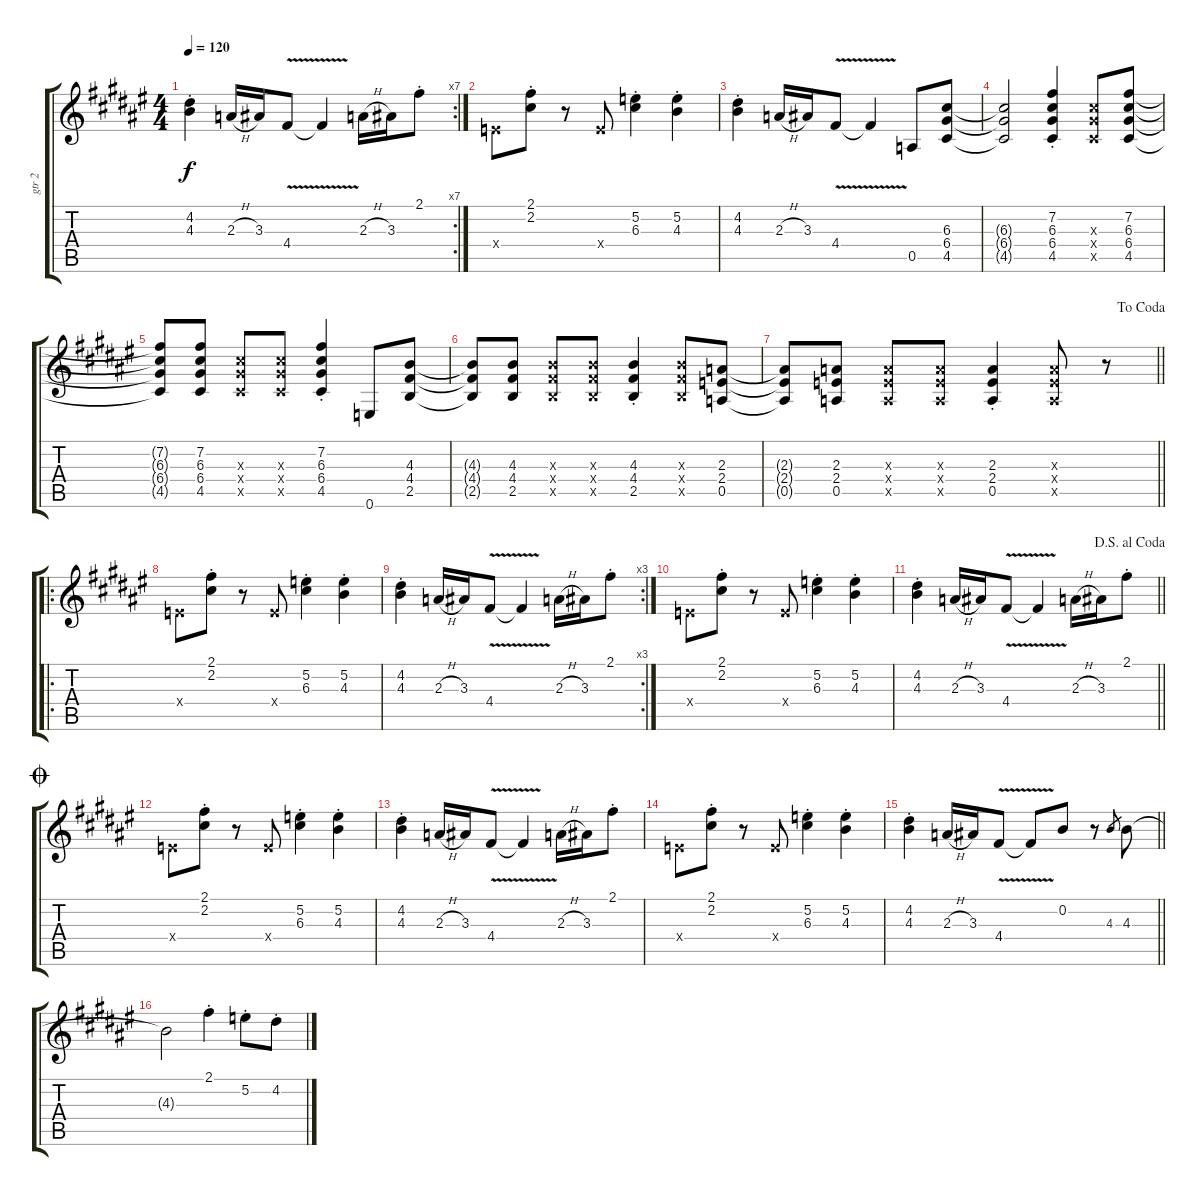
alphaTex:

\track ("gtr 2" "gtr 2") {instrument distortionguitar}
\staff {score tabs}
\tuning (E4 B3 G3 D3 A2 E2) {hide}
\rc 7
\ts (4 4)
\tempo 120
\clef g2
\ks d#minor
(4.2{st} 4.3{st}).4{dy f} 2.3{h}.16 3.3.16 4.4{v}.8 4.4{v t}.4 2.3{h}.16 3.3.16 2.1{st}.8 |
\ks f#
2.4{x}.8 (2.1{st} 2.2{st}).8 r.8 2.4{x}.8 (5.2{st} 6.3{st}).4 (5.2{st} 4.3{st}).4 |
\ks d#minor
(4.2{st} 4.3{st}).4 2.3{h}.16 3.3.16 4.4{v}.8 4.4{v t}.4 0.5.8 (6.3 6.4 4.5).8 |
\ks f#
(6.3{t} 6.4{t} 4.5{t}).2 (7.2{st} 6.3{st} 6.4{st} 4.5{st}).4 (6.3{x} 6.4{x} 4.5{x}).8 (7.2 6.3 6.4 4.5).8 |
\ks d#minor
(7.2{t} 6.3{t} 6.4{t} 4.5{t}).8 (7.2 6.3 6.4 4.5).8 (6.3{x} 6.4{x} 4.5{x}).8 (6.3{x} 6.4{x} 4.5{x}).8 (7.2{st} 6.3{st} 6.4{st} 4.5{st}).4 0.6.8 (4.3 4.4 2.5).8 |
(4.3{t} 4.4{t} 2.5{t}).8 (4.3 4.4 2.5).8 (4.3{x} 4.4{x} 2.5{x}).8 (4.3{x} 4.4{x} 2.5{x}).8 (4.3{st} 4.4{st} 2.5{st}).4 (4.3{x} 4.4{x} 2.5{x}).8 (2.3 2.4 0.5).8 |
\jump dacoda
\barLineRight lightlight
(2.3{t} 2.4{t} 0.5{t}).8 (2.3 2.4 0.5).8 (2.3{x} 2.4{x} 0.5{x}).8 (2.3{x} 2.4{x} 0.5{x}).8 (2.3{st} 2.4{st} 0.5{st}).4 (2.3{x} 2.4{x} 0.5{x}).8 r.8 |
\ro
\ks f#
2.4{x}.8 (2.1{st} 2.2{st}).8 r.8 2.4{x}.8 (5.2{st} 6.3{st}).4 (5.2{st} 4.3{st}).4 |
\rc 3
\ks d#minor
(4.2{st} 4.3{st}).4 2.3{h}.16 3.3.16 4.4{v}.8 4.4{v t}.4 2.3{h}.16 3.3.16 2.1{st}.8 |
\ks f#
2.4{x}.8 (2.1{st} 2.2{st}).8 r.8 2.4{x}.8 (5.2{st} 6.3{st}).4 (5.2{st} 4.3{st}).4 |
\jump dalsegnoalcoda
\barLineRight lightlight
\ks d#minor
(4.2{st} 4.3{st}).4 2.3{h}.16 3.3.16 4.4{v}.8 4.4{v t}.4 2.3{h}.16 3.3.16 2.1{st}.8 |
\jump coda
\ks f#
2.4{x}.8 (2.1{st} 2.2{st}).8 r.8 2.4{x}.8 (5.2{st} 6.3{st}).4 (5.2{st} 4.3{st}).4 |
\ks d#minor
(4.2{st} 4.3{st}).4 2.3{h}.16 3.3.16 4.4{v}.8 4.4{v t}.4 2.3{h}.16 3.3.16 2.1{st}.8 |
\ks f#
2.4{x}.8 (2.1{st} 2.2{st}).8 r.8 2.4{x}.8 (5.2{st} 6.3{st}).4 (5.2{st} 4.3{st}).4 |
\barLineRight lightlight
\ks d#minor
(4.2{st} 4.3{st}).4 2.3{h}.16 3.3.16 4.4{v}.8 4.4{v t}.8 0.2.8 r.8 4.3.8{gr} 4.3.8 |
\ks f#
4.3{t}.2 2.1{st}.4 5.2{st}.8 4.2{st}.8
